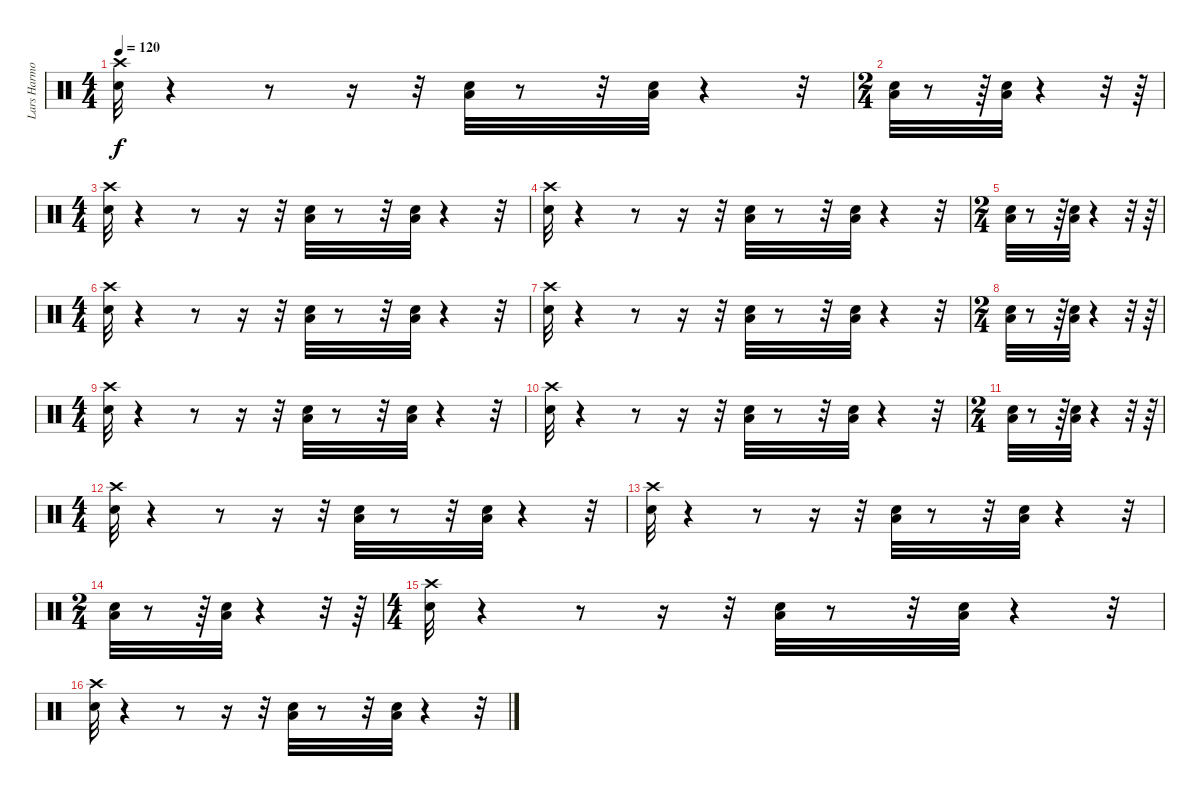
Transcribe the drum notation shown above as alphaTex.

\track ("Lars Harmony" "Lars Harmo") {instrument percussion}
\staff {score}
\articulation defaults
\ts (4 4)
\tempo 120
\clef neutral
\ks c
("Snare (hit) 2" "Crash high (hit)").32{dy f} r.4 r.8 r.16 r.32 ("Snare (hit) 2" "Low Floor Tom (hit)").32 r.8 r.32 ("Snare (hit) 2" "Low Floor Tom (hit)").32 r.4 r.32 |
\ts (2 4)
("Snare (hit) 2" "Low Floor Tom (hit)").32 r.8 r.64 ("Snare (hit) 2" "Low Floor Tom (hit)").32 r.4 r.32 r.64 |
\ts (4 4)
("Snare (hit) 2" "Crash high (hit)").32 r.4 r.8 r.16 r.32 ("Snare (hit) 2" "Low Floor Tom (hit)").32 r.8 r.32 ("Snare (hit) 2" "Low Floor Tom (hit)").32 r.4 r.32 |
("Snare (hit) 2" "Crash high (hit)").32 r.4 r.8 r.16 r.32 ("Snare (hit) 2" "Low Floor Tom (hit)").32 r.8 r.32 ("Snare (hit) 2" "Low Floor Tom (hit)").32 r.4 r.32 |
\ts (2 4)
("Snare (hit) 2" "Low Floor Tom (hit)").32 r.8 r.64 ("Snare (hit) 2" "Low Floor Tom (hit)").32 r.4 r.32 r.64 |
\ts (4 4)
("Snare (hit) 2" "Crash high (hit)").32 r.4 r.8 r.16 r.32 ("Snare (hit) 2" "Low Floor Tom (hit)").32 r.8 r.32 ("Snare (hit) 2" "Low Floor Tom (hit)").32 r.4 r.32 |
("Snare (hit) 2" "Crash high (hit)").32 r.4 r.8 r.16 r.32 ("Snare (hit) 2" "Low Floor Tom (hit)").32 r.8 r.32 ("Snare (hit) 2" "Low Floor Tom (hit)").32 r.4 r.32 |
\ts (2 4)
("Snare (hit) 2" "Low Floor Tom (hit)").32 r.8 r.64 ("Snare (hit) 2" "Low Floor Tom (hit)").32 r.4 r.32 r.64 |
\ts (4 4)
("Snare (hit) 2" "Crash high (hit)").32 r.4 r.8 r.16 r.32 ("Snare (hit) 2" "Low Floor Tom (hit)").32 r.8 r.32 ("Snare (hit) 2" "Low Floor Tom (hit)").32 r.4 r.32 |
("Snare (hit) 2" "Crash high (hit)").32 r.4 r.8 r.16 r.32 ("Snare (hit) 2" "Low Floor Tom (hit)").32 r.8 r.32 ("Snare (hit) 2" "Low Floor Tom (hit)").32 r.4 r.32 |
\ts (2 4)
("Snare (hit) 2" "Low Floor Tom (hit)").32 r.8 r.64 ("Snare (hit) 2" "Low Floor Tom (hit)").32 r.4 r.32 r.64 |
\ts (4 4)
("Snare (hit) 2" "Crash high (hit)").32 r.4 r.8 r.16 r.32 ("Snare (hit) 2" "Low Floor Tom (hit)").32 r.8 r.32 ("Snare (hit) 2" "Low Floor Tom (hit)").32 r.4 r.32 |
("Snare (hit) 2" "Crash high (hit)").32 r.4 r.8 r.16 r.32 ("Snare (hit) 2" "Low Floor Tom (hit)").32 r.8 r.32 ("Snare (hit) 2" "Low Floor Tom (hit)").32 r.4 r.32 |
\ts (2 4)
("Snare (hit) 2" "Low Floor Tom (hit)").32 r.8 r.64 ("Snare (hit) 2" "Low Floor Tom (hit)").32 r.4 r.32 r.64 |
\ts (4 4)
("Snare (hit) 2" "Crash high (hit)").32 r.4 r.8 r.16 r.32 ("Snare (hit) 2" "Low Floor Tom (hit)").32 r.8 r.32 ("Snare (hit) 2" "Low Floor Tom (hit)").32 r.4 r.32 |
("Snare (hit) 2" "Crash high (hit)").32 r.4 r.8 r.16 r.32 ("Snare (hit) 2" "Low Floor Tom (hit)").32 r.8 r.32 ("Snare (hit) 2" "Low Floor Tom (hit)").32 r.4 r.32
